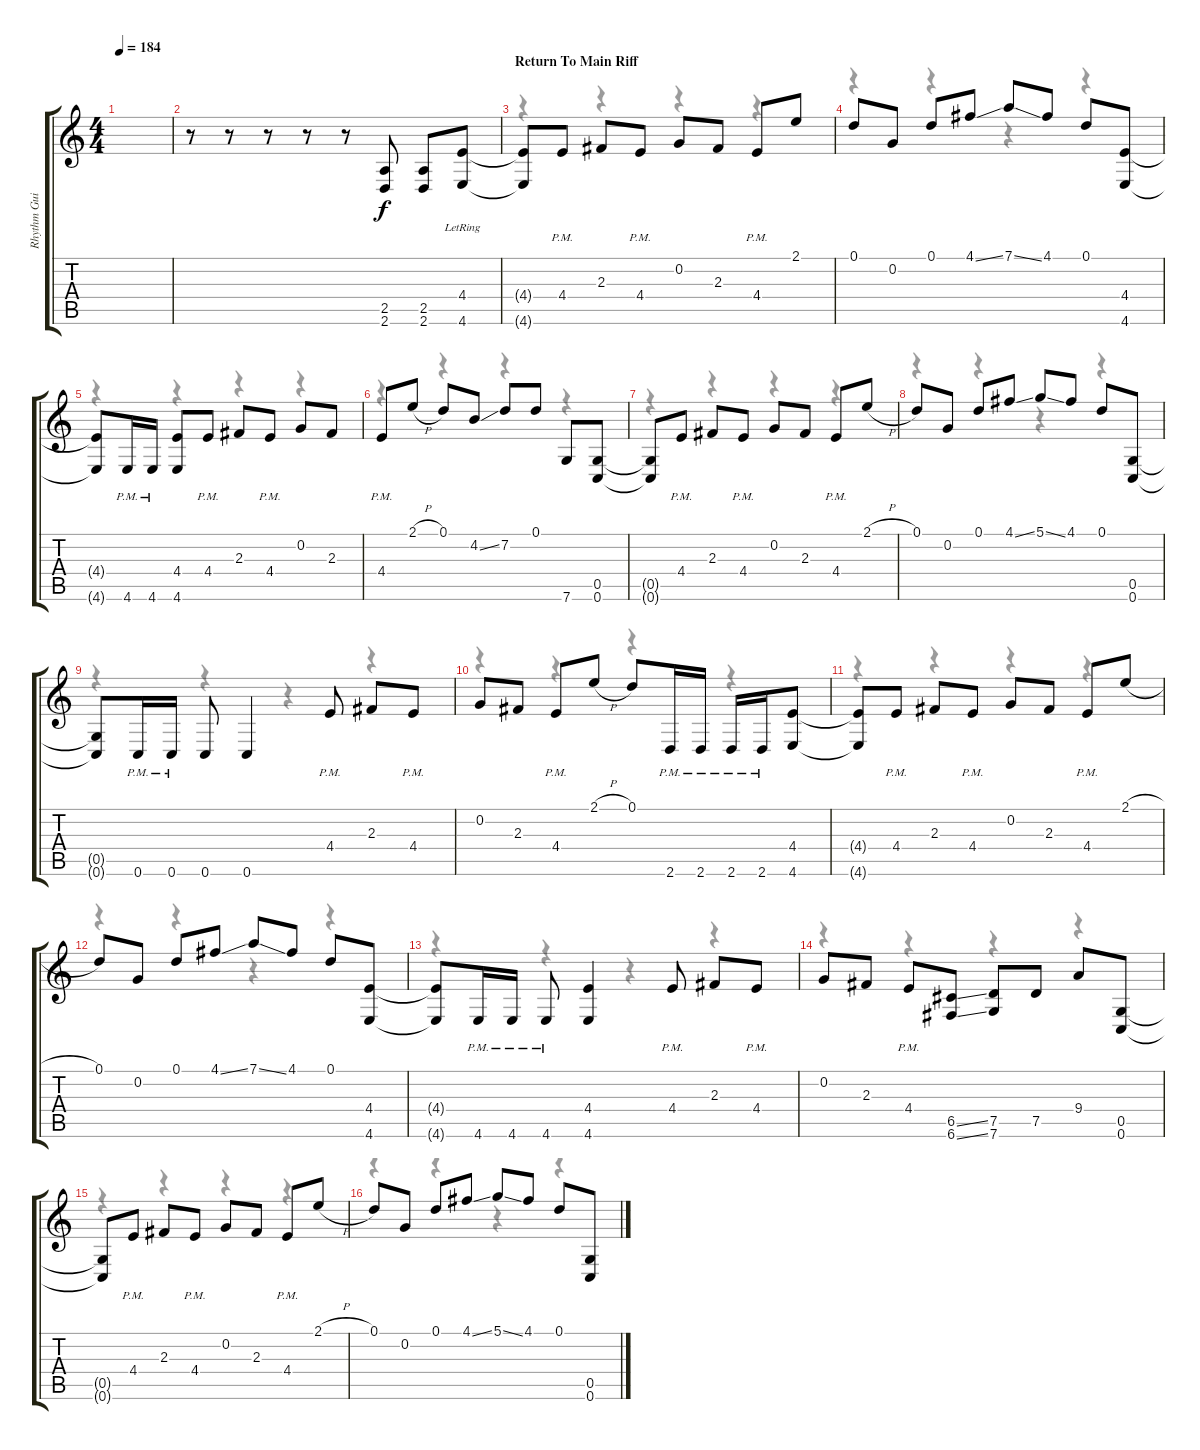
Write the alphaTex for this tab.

\track ("Rhythm Guitar" "Rhythm Gui") {instrument overdrivenguitar}
\staff {score tabs}
\tuning (D4 G3 E3 C3 G2 C2) {hide}
\voice
\ts (4 4)
\tempo 184
\clef g2
\ks c
|
r.8 r.8 r.8 r.8 r.8 (2.5 2.6).8 (2.5 2.6).8 (4.4{lr} 4.6{lr}).8 |
\section ("" "Return To Main Riff")
(4.4{t} 4.6{t}).8 4.4{pm}.8 2.3.8 4.4{pm}.8 0.2.8 2.3.8 4.4{pm}.8 2.1.8 |
0.1.8 0.2.8 0.1.8 4.1{ss}.8 7.1{ss}.8 4.1.8 0.1.8 (4.4 4.6).8 |
(4.4{t} 4.6{t}).8 4.6{pm}.16 4.6{pm}.16 (4.4 4.6).8 4.4{pm}.8 2.3.8 4.4{pm}.8 0.2.8 2.3.8 |
4.4{pm}.8 2.1{h}.8 0.1.8 4.2{ss}.8 7.2.8 0.1.8 7.6.8 (0.5 0.6).8 |
(0.5{t} 0.6{t}).8 4.4{pm}.8 2.3.8 4.4{pm}.8 0.2.8 2.3.8 4.4{pm}.8 2.1{h}.8 |
0.1.8 0.2.8 0.1.8 4.1{ss}.8 5.1{ss}.8 4.1.8 0.1.8 (0.5 0.6).8 |
(0.5{t} 0.6{t}).8 0.6{pm}.16 0.6{pm}.16 0.6.8 0.6.4 4.4{pm}.8 2.3.8 4.4{pm}.8 |
0.2.8 2.3.8 4.4{pm}.8 2.1{h}.8 0.1.8 2.6{pm}.16 2.6{pm}.16 2.6{pm}.16 2.6{pm}.16 (4.4 4.6).8 |
(4.4{t} 4.6{t}).8 4.4{pm}.8 2.3.8 4.4{pm}.8 0.2.8 2.3.8 4.4{pm}.8 2.1{h}.8 |
0.1.8 0.2.8 0.1.8 4.1{ss}.8 7.1{ss}.8 4.1.8 0.1.8 (4.4 4.6).8 |
(4.4{t} 4.6{t}).8 4.6{pm}.16 4.6{pm}.16 4.6{pm}.8 (4.4 4.6).4 4.4{pm}.8 2.3.8 4.4{pm}.8 |
0.2.8 2.3.8 4.4{pm}.8 (6.5{ss} 6.6{ss}).8 (7.5 7.6).8 7.5.8 9.4.8 (0.5 0.6).8 |
(0.5{t} 0.6{t}).8 4.4{pm}.8 2.3.8 4.4{pm}.8 0.2.8 2.3.8 4.4{pm}.8 2.1{h}.8 |
0.1.8 0.2.8 0.1.8 4.1{ss}.8 5.1{ss}.8 4.1.8 0.1.8 (0.5 0.6).8
\voice
\clef g2
\ottava regular
\simile none
\ks c
|
|
r.4 r.4 r.4 r.4 |
r.4 r.4 r.4 r.4 |
r.4 r.4 r.4 r.4 |
r.4 r.4 r.4 r.4 |
r.4 r.4 r.4 r.4 |
r.4 r.4 r.4 r.4 |
r.4 r.4 r.4 r.4 |
r.4 r.4 r.4 r.4 |
r.4 r.4 r.4 r.4 |
r.4 r.4 r.4 r.4 |
r.4 r.4 r.4 r.4 |
r.4 r.4 r.4 r.4 |
r.4 r.4 r.4 r.4 |
r.4 r.4 r.4 r.4
